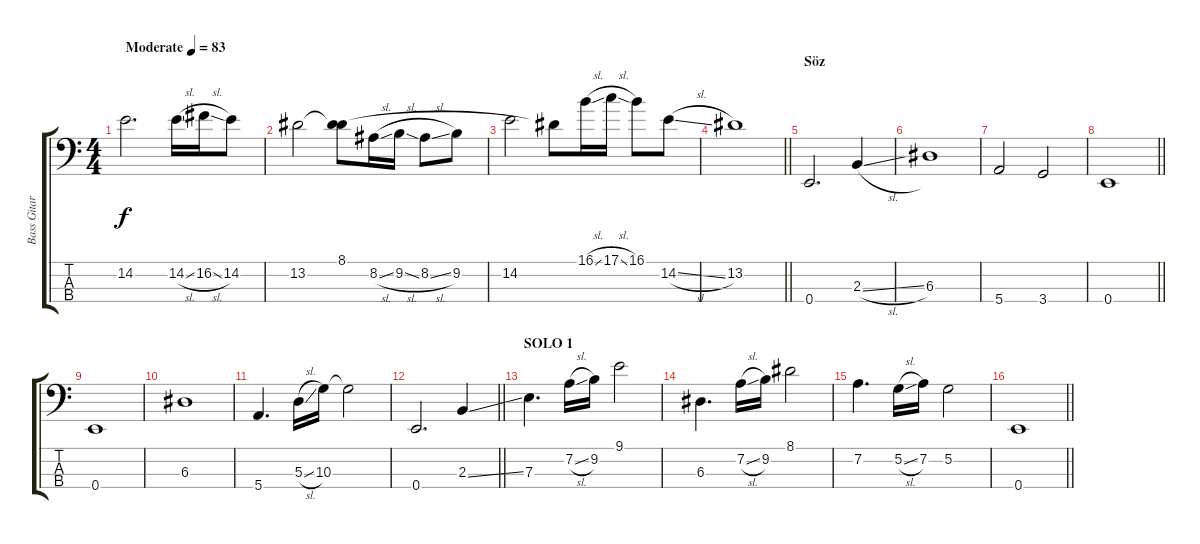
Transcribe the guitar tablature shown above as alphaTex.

\track ("Bass Gitar" "Bass Gitar") {instrument fretlessbass}
\staff {score tabs}
\tuning (G2 D2 A1 E1) {hide}
\ts (4 4)
\tempo (83 "Moderate")
\clef f4
\ks c
14.2.2{d dy f instrument fretlessbass} 14.2{sl}.16 16.2{sl}.16 14.2.8 |
13.2.2 (8.1 13.2{t}).8 8.2{sl}.16 9.2{sl}.16 8.2{sl}.8 9.2.8 |
14.2.2 8.1{t}.8 16.1{sl}.16 17.1{sl}.16 16.1.8 14.2{sl}.8 |
\barLineRight lightlight
13.2.1 |
\section ("" "Söz")
0.4.2{d} 2.3{sl}.4 |
6.3.1 |
5.4.2 3.4.2 |
\barLineRight lightlight
0.4.1 |
0.4.1 |
6.3.1 |
5.4.4{d} 5.3{sl}.16 10.3.16 10.3{t}.2 |
\barLineRight lightlight
0.4.2{d} 2.3{ss}.4 |
\section ("" "SOLO 1")
7.3.4{d} 7.2{sl}.16 9.2.16 9.1.2 |
6.3.4{d} 7.2{sl}.16 9.2.16 8.1.2 |
7.2.4{d} 5.2{sl}.16 7.2.16 5.2.2 |
\barLineRight lightlight
0.4.1
